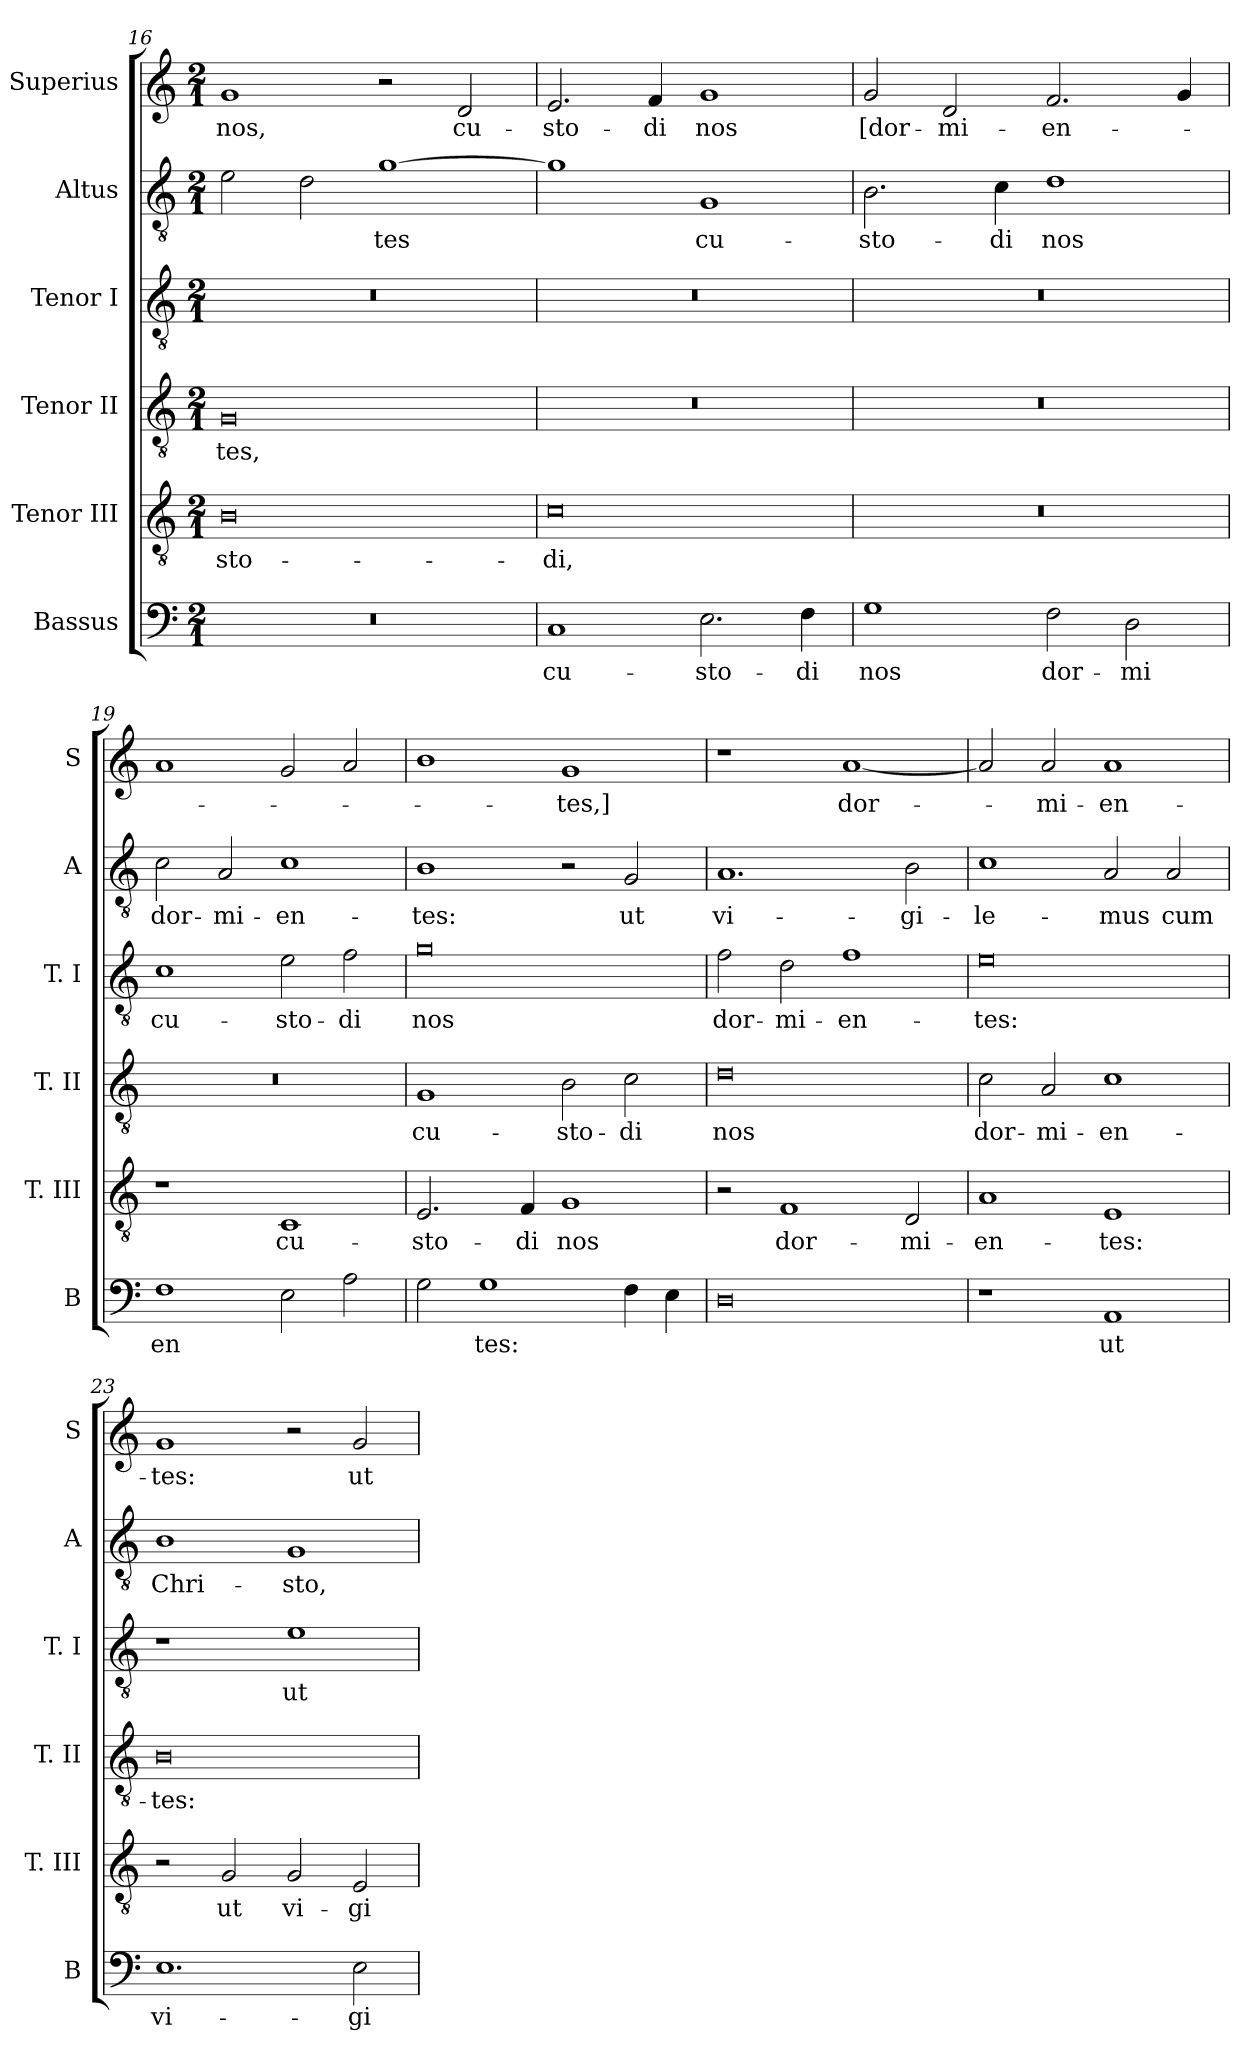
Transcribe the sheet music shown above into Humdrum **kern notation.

**kern	**text	**kern	**text	**kern	**text	**kern	**text	**kern	**text	**kern	**text
*part6	*part6	*part5	*part5	*part4	*part4	*part3	*part3	*part2	*part2	*part1	*part1
*staff6	*staff6	*staff5	*staff5	*staff4	*staff4	*staff3	*staff3	*staff2	*staff2	*staff1	*staff1
*I"Bassus	*	*I"Tenor III	*	*I"Tenor II	*	*I"Tenor I	*	*I"Altus	*	*I"Superius	*
*I'B	*	*I'T. III	*	*I'T. II	*	*I'T. I	*	*I'A	*	*I'S	*
*clefF4	*	*clefGv2	*	*clefGv2	*	*clefGv2	*	*clefGv2	*	*clefG2	*
*k[]	*	*k[]	*	*k[]	*	*k[]	*	*k[]	*	*k[]	*
*C:	*	*C:	*	*C:	*	*C:	*	*C:	*	*C:	*
*M2/1	*	*M2/1	*	*M2/1	*	*M2/1	*	*M2/1	*	*M2/1	*
=16	=16	=16	=16	=16	=16	=16	=16	=16	=16	=16	=16
0r	.	0B	-sto-	0G	-tes,	0r	.	2e	.	1g	nos,
.	.	.	.	.	.	.	.	2d	.	.	.
.	.	.	.	.	.	.	.	[1g	-tes	2r	.
.	.	.	.	.	.	.	.	.	.	2d	cu-
=17	=17	=17	=17	=17	=17	=17	=17	=17	=17	=17	=17
1C	cu-	0c	-di,	0r	.	0r	.	1g]	.	2.e	-sto-
.	.	.	.	.	.	.	.	.	.	4f	-di
2.E	-sto-	.	.	.	.	.	.	1G	cu-	1g	nos
4F	-di	.	.	.	.	.	.	.	.	.	.
=18	=18	=18	=18	=18	=18	=18	=18	=18	=18	=18	=18
1G	nos	0r	.	0r	.	0r	.	2.B	-sto-	2g	[dor-
.	.	.	.	.	.	.	.	.	.	2d	-mi-
.	.	.	.	.	.	.	.	4c	-di	.	.
2F	dor-	.	.	.	.	.	.	1d	nos	2.f	-en-
2D	-mi	.	.	.	.	.	.	.	.	.	.
.	.	.	.	.	.	.	.	.	.	4g	.
=19	=19	=19	=19	=19	=19	=19	=19	=19	=19	=19	=19
1F	en	1r	.	0r	.	1c	cu-	2c	dor-	1a	.
.	.	.	.	.	.	.	.	2A	-mi-	.	.
2E	.	1C	cu-	.	.	2e	-sto-	1c	-en-	2g	.
2A	.	.	.	.	.	2f	-di	.	.	2a	.
=20	=20	=20	=20	=20	=20	=20	=20	=20	=20	=20	=20
2G	.	2.E	-sto-	1G	cu-	0g	nos	1B	-tes:	1b	.
1G	tes:	.	.	.	.	.	.	.	.	.	.
.	.	4F	-di	.	.	.	.	.	.	.	.
.	.	1G	nos	2B	-sto-	.	.	2r	.	1g	-tes,]
4F	.	.	.	2c	-di	.	.	2G	ut	.	.
4E	.	.	.	.	.	.	.	.	.	.	.
=21	=21	=21	=21	=21	=21	=21	=21	=21	=21	=21	=21
0D	.	2r	.	0d	nos	2f	dor-	1.A	vi-	1r	.
.	.	1F	dor-	.	.	2d	-mi-	.	.	.	.
.	.	.	.	.	.	1f	-en-	.	.	[1a	dor-
.	.	2D	-mi-	.	.	.	.	2B	-gi-	.	.
=22	=22	=22	=22	=22	=22	=22	=22	=22	=22	=22	=22
1r	.	1A	-en-	2c	dor-	0e	-tes:	1c	-le-	2a]	.
.	.	.	.	2A	-mi-	.	.	.	.	2a	-mi-
1AA	ut	1E	-tes:	1c	-en-	.	.	2A	-mus	1a	-en-
.	.	.	.	.	.	.	.	2A	cum	.	.
=23	=23	=23	=23	=23	=23	=23	=23	=23	=23	=23	=23
1.E	vi-	2r	.	0B	-tes:	1r	.	1B	Chri-	1g	-tes:
.	.	2G	ut	.	.	.	.	.	.	.	.
.	.	2G	vi-	.	.	1e	ut	1G	-sto,	2r	.
2E	-gi-	2E	-gi-	.	.	.	.	.	.	2g	ut-
=	=	=	=	=	=	=	=	=	=	=	=
*-	*-	*-	*-	*-	*-	*-	*-	*-	*-	*-	*-
